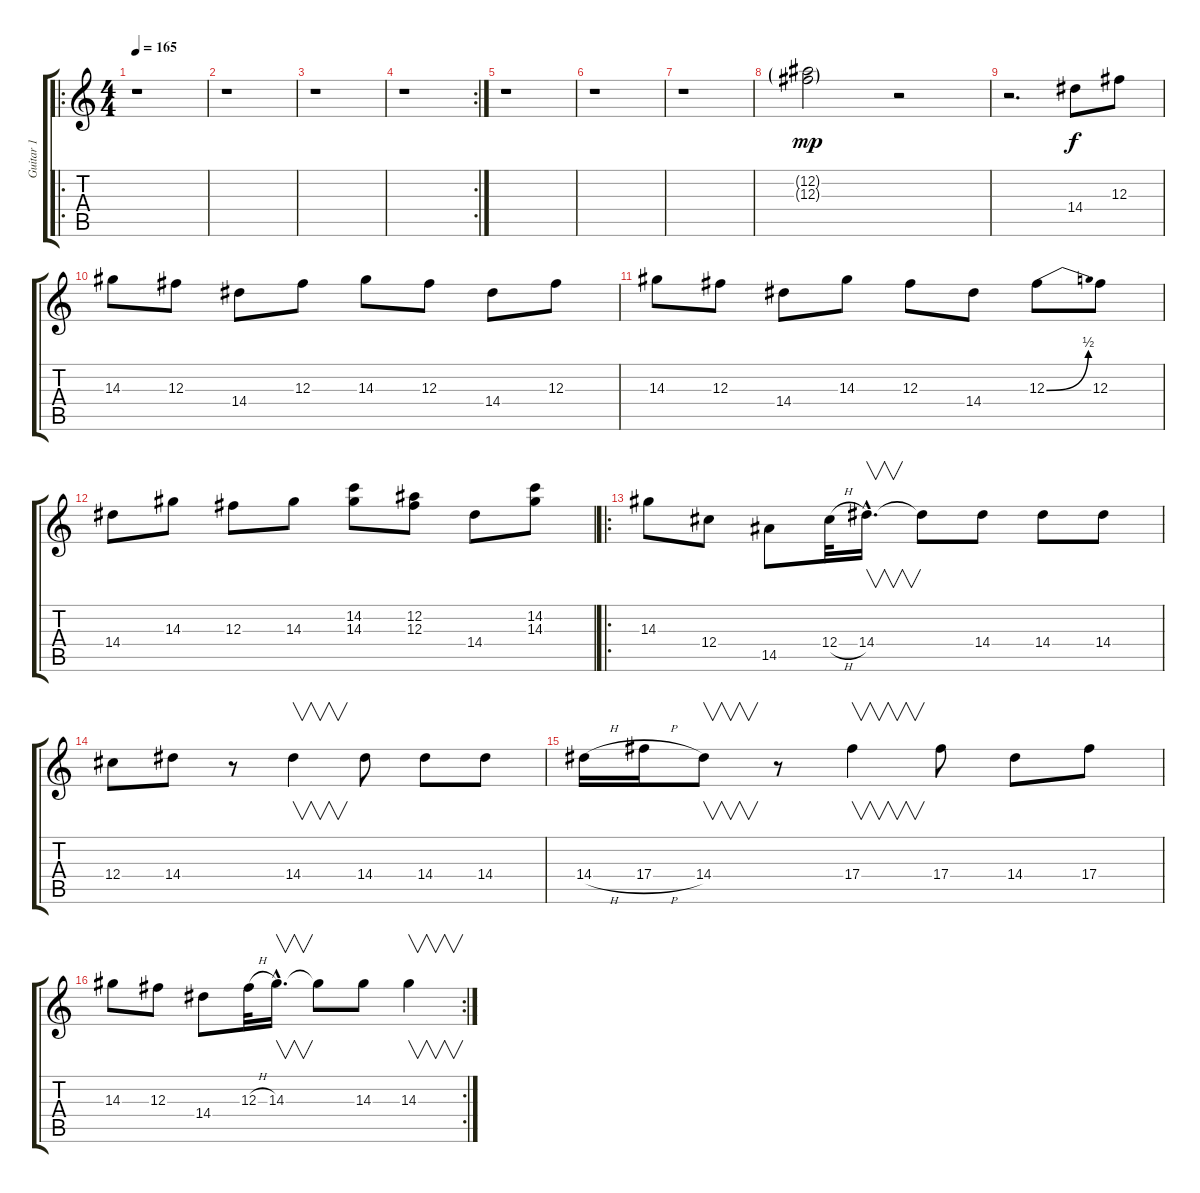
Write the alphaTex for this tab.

\track ("Guitar 1" "Guitar 1") {instrument overdrivenguitar}
\staff {score tabs}
\tuning (Eb4 Bb3 Gb3 Db3 Ab2 Eb2) {hide}
\ro
\ts (4 4)
\tempo 165
\clef g2
\ks c
r.1{dy f} |
r.1 |
r.1 |
\rc 2
r.1 |
r.1 |
r.1 |
r.1 |
(12.2{g} 12.3{g}).2{dy mp} r.2 |
r.2{d} 14.4.8{dy f} 12.3.8 |
14.3.8 12.3.8 14.4.8 12.3.8 14.3.8 12.3.8 14.4.8 12.3.8 |
14.3.8 12.3.8 14.4.8 14.3.8 12.3.8 14.4.8 12.3{be (bend 0 0 60 2)}.8 12.3.8 |
14.4.8 14.3.8 12.3.8 14.3.8 (14.2 14.3).8 (12.2 12.3).8 14.4.8 (14.2 14.3).8 |
\ro
14.3.8 12.4.8 14.5.8 12.4{h}.32 14.4{hac}.16{v d} 14.4{t}.8 14.4.8 14.4.8 14.4.8 |
12.4.8 14.4.8 r.8 14.4.4{v} 14.4.8 14.4.8 14.4.8 |
14.4{h}.16 17.4{h}.16 14.4.8{v} r.8 17.4.4{v} 17.4.8 14.4.8 17.4.8 |
\rc 2
14.3.8 12.3.8 14.4.8 12.3{h}.32 14.3{hac}.16{v d} 14.3{t}.8 14.3.8 14.3.4{v}
